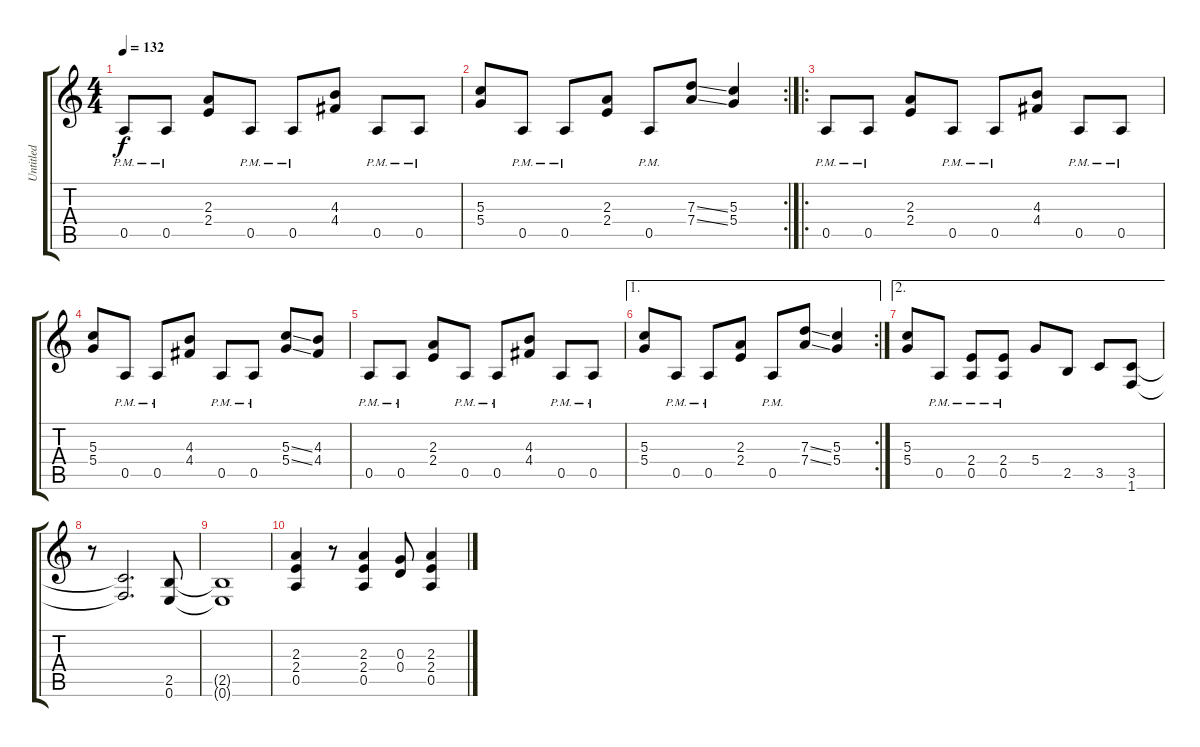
\track ("Untitled" "Untitled") {instrument distortionguitar}
\staff {score tabs}
\tuning (E4 B3 G3 D3 A2 E2) {hide}
\ts (4 4)
\tempo 132
\clef g2
\ks c
0.5{pm}.8{dy f} 0.5{pm}.8 (2.3 2.4).8 0.5{pm}.8 0.5{pm}.8 (4.3 4.4).8 0.5{pm}.8 0.5{pm}.8 |
\rc 2
(5.3 5.4).8 0.5{pm}.8 0.5{pm}.8 (2.3 2.4).8 0.5{pm}.8 (7.3{ss} 7.4{ss}).8 (5.3 5.4).4 |
\ro
0.5{pm}.8 0.5{pm}.8 (2.3 2.4).8 0.5{pm}.8 0.5{pm}.8 (4.3 4.4).8 0.5{pm}.8 0.5{pm}.8 |
(5.3 5.4).8 0.5{pm}.8 0.5{pm}.8 (4.3 4.4).8 0.5{pm}.8 0.5{pm}.8 (5.3{ss} 5.4{ss}).8 (4.3 4.4).8 |
0.5{pm}.8 0.5{pm}.8 (2.3 2.4).8 0.5{pm}.8 0.5{pm}.8 (4.3 4.4).8 0.5{pm}.8 0.5{pm}.8 |
\ae 1
\rc 2
(5.3 5.4).8 0.5{pm}.8 0.5{pm}.8 (2.3 2.4).8 0.5{pm}.8 (7.3{ss} 7.4{ss}).8 (5.3 5.4).4 |
\ae 2
(5.3 5.4).8 0.5{pm}.8 (2.4{pm} 0.5{pm}).8 (2.4{pm} 0.5{pm}).8 5.4.8 2.5.8 3.5.8 (3.5 1.6).8 |
r.8 (3.5{t} 1.6{t}).2{d} (2.5 0.6).8 |
(2.5{t} 0.6{t}).1 |
(2.3 2.4 0.5).4 r.8 (2.3 2.4 0.5).4 (0.3 0.4).8 (2.3 2.4 0.5).4
